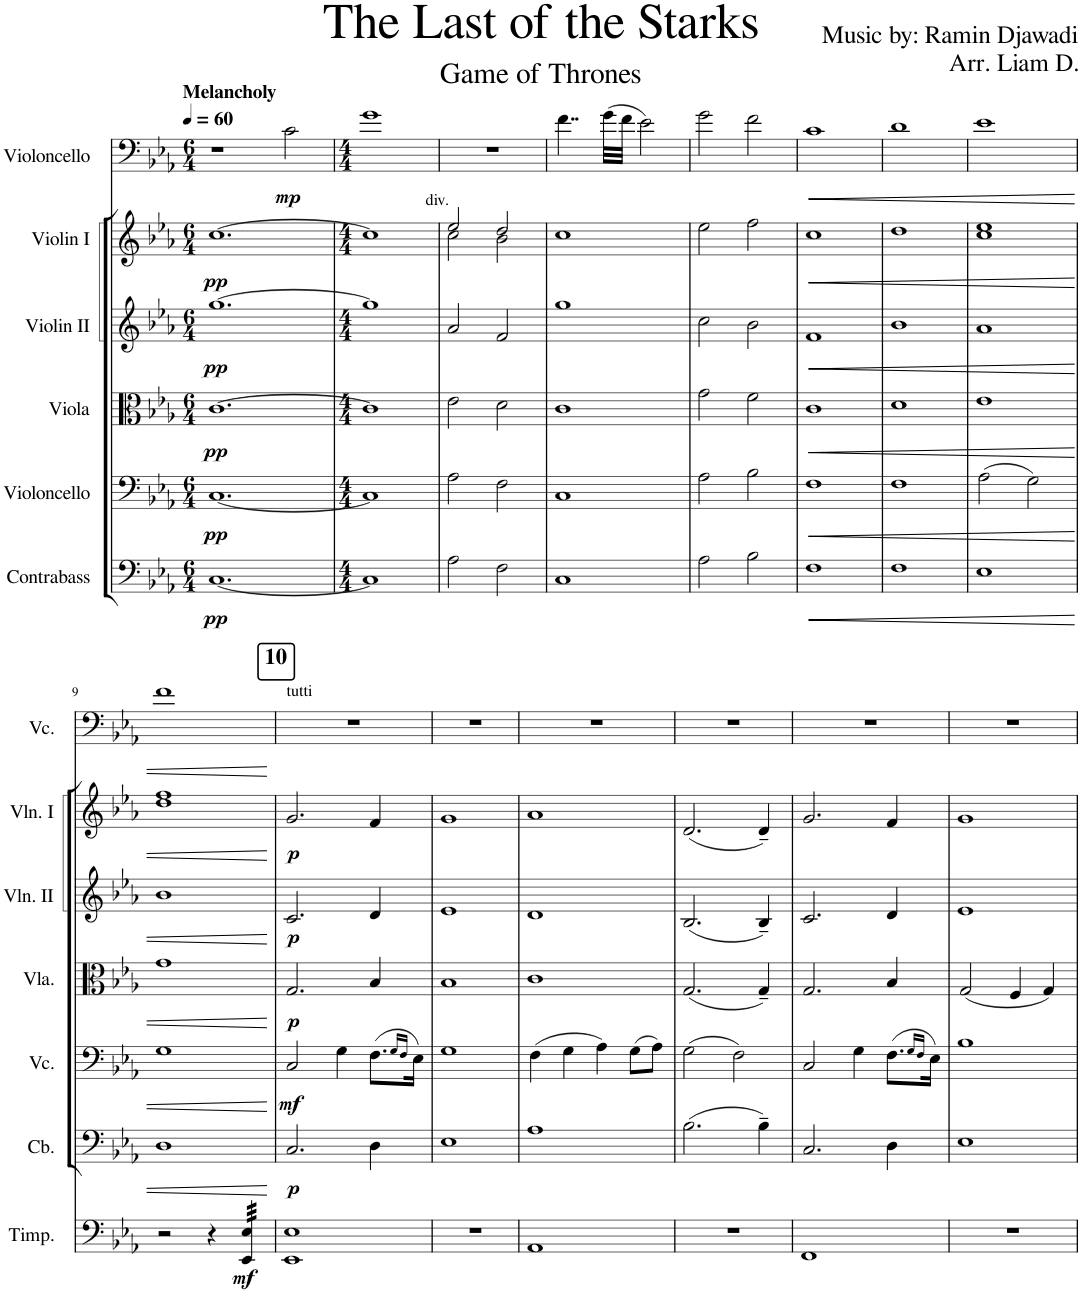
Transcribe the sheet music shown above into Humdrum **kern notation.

**kern	**dynam	**kern	**dynam	**kern	**dynam	**kern	**dynam	**kern	**dynam	**kern	**dynam	**kern	**dynam	**kern
*part8	*part8	*part7	*part7	*part6	*part6	*part5	*part5	*part4	*part4	*part3	*part3	*part2	*part2	*part1
*staff8	*staff8	*staff7	*staff7	*staff6	*staff6	*staff5	*staff5	*staff4	*staff4	*staff3	*staff3	*staff2	*staff2	*staff1
*I"Timpani	*	*I"Contrabass	*	*I"Violoncello	*	*I"Viola	*	*I"Violin II	*	*I"Violin I	*	*I"Violoncello	*	*I"Viola
*I'Timp.	*	*I'Cb.	*	*I'Vc.	*	*I'Vla.	*	*I'Vln. II	*	*I'Vln. I	*	*I'Vc.	*	*I'Vla.
*stria5	*	*	*	*	*	*	*	*	*	*	*	*	*	*
*clefF4	*	*clefF4	*	*clefF4	*	*clefC3	*	*clefG2	*	*clefG2	*	*clefF4	*	*clefC3
*	*	*Trd7c12	*	*	*	*	*	*	*	*	*	*	*	*
*k[b-e-a-]	*	*k[b-e-a-]	*	*k[b-e-a-]	*	*k[b-e-a-]	*	*k[b-e-a-]	*	*k[b-e-a-]	*	*k[b-e-a-]	*	*k[b-e-a-]
*M6/4	*	*M6/4	*	*M6/4	*	*M6/4	*	*M6/4	*	*M6/4	*	*M6/4	*	*M6/4
*MM60	*	*MM60	*	*MM60	*	*MM60	*	*MM60	*	*MM60	*	*MM60	*	*MM60
=1	=1	=1	=1	=1	=1	=1	=1	=1	=1	=1	=1	=1	=1	=1
!	!	!	!	!	!	!	!	!	!	!	!	!	!	!LO:TX:a:B:t=Melancholy
!	!	!	!LO:DY:b	!	!LO:DY:b	!	!LO:DY:b	!	!LO:DY:b	!	!LO:DY:b	!	!	!
1.r	.	[1.C	pp	[1.C	pp	[1.c	pp	[1.gg	pp	[1.cc	pp	1r	.	1.r
!	!	!	!	!	!	!	!	!	!	!	!	!	!LO:DY:b	!
.	.	.	.	.	.	.	.	.	.	.	.	2c\	mp	.
=2	=2	=2	=2	=2	=2	=2	=2	=2	=2	=2	=2	=2	=2	=2
*M4/4	*	*M4/4	*	*M4/4	*	*M4/4	*	*M4/4	*	*M4/4	*	*M4/4	*	*M4/4
1r	.	1C]	.	1C]	.	1c]	.	1gg]	.	1cc]	.	1g	.	1r
=3	=3	=3	=3	=3	=3	=3	=3	=3	=3	=3	=3	=3	=3	=3
*	*	*	*	*	*	*	*	*	*	*^	*	*	*	*
!	!	!	!	!	!	!	!	!	!	!LO:TX:a:t=div.	!	!	!	!	!
1r	.	2A-\	.	2A-\	.	2e-\	.	2a-/	.	2ee-/	2cc\	.	1r	.	1r
.	.	2F\	.	2F\	.	2d\	.	2f/	.	2dd/	2b-\	.	.	.	.
*	*	*	*	*	*	*	*	*	*	*v	*v	*	*	*	*
=4	=4	=4	=4	=4	=4	=4	=4	=4	=4	=4	=4	=4	=4	=4
1r	.	1C	.	1C	.	1c	.	1gg	.	1cc	.	4..f\	.	1r
.	.	.	.	.	.	.	.	.	.	.	.	(32g\LLL	.	.
.	.	.	.	.	.	.	.	.	.	.	.	32f\JJJ	.	.
.	.	.	.	.	.	.	.	.	.	.	.	2e-\)	.	.
=5	=5	=5	=5	=5	=5	=5	=5	=5	=5	=5	=5	=5	=5	=5
1r	.	2A-\	.	2A-\	.	2g\	.	2cc\	.	2ee-\	.	2g\	.	1r
.	.	2B-\	.	2B-\	.	2f\	.	2b-\	.	2ff\	.	2f\	.	.
=6	=6	=6	=6	=6	=6	=6	=6	=6	=6	=6	=6	=6	=6	=6
!	!	!	!LO:HP:b	!	!LO:HP:b	!	!LO:HP:b	!	!LO:HP:b	!	!LO:HP:b	!	!LO:HP:b	!
1r	.	1F	<	1F	<	1c	<	1f	<	1cc	<	1c	<	1r
=7	=7	=7	=7	=7	=7	=7	=7	=7	=7	=7	=7	=7	=7	=7
1r	.	1F	.	1F	.	1d	.	1b-	.	1dd	.	1d	.	1r
=8	=8	=8	=8	=8	=8	=8	=8	=8	=8	=8	=8	=8	=8	=8
*	*	*	*	*	*	*	*	*	*	*^	*	*	*	*
1r	.	1E-	.	(2A-\	.	1e-	.	1a-	.	1ee-	1cc	.	1e-	.	1r
.	.	.	.	2G\)	.	.	.	.	.	.	.	.	.	.	.
!!LO:LB:g=z
=9	=9	=9	=9	=9	=9	=9	=9	=9	=9	=9	=9	=9	=9	=9	=9
2r	.	1D	.	1G	.	1g	.	1b-	.	1ff	1dd	.	1f	.	1r
4r	.	.	.	.	.	.	.	.	.	.	.	.	.	.	.
!	!LO:DY:b	!	!	!	!	!	!	!	!	!	!	!	!	!	!
*tremolo	*	*	*	*	*	*	*	*	*	*	*	*	*	*	*
32EE-/ 32E-/LLL	mf	.	.	.	.	.	.	.	.	.	.	.	.	.	.
32EE-/ 32E-/	.	.	.	.	.	.	.	.	.	.	.	.	.	.	.
32EE-/ 32E-/	.	.	.	.	.	.	.	.	.	.	.	.	.	.	.
32EE-/ 32E-/	.	.	.	.	.	.	.	.	.	.	.	.	.	.	.
32EE-/ 32E-/	.	.	.	.	.	.	.	.	.	.	.	.	.	.	.
32EE-/ 32E-/	.	.	.	.	.	.	.	.	.	.	.	.	.	.	.
32EE-/ 32E-/	.	.	.	.	.	.	.	.	.	.	.	.	.	.	.
32EE-/ 32E-/JJJ	.	.	.	.	.	.	.	.	.	.	.	.	.	.	.
*Xtremolo	*	*	*	*	*	*	*	*	*	*	*	*	*	*	*
*	*	*	*	*	*	*	*	*	*	*v	*v	*	*	*	*
.	.	.	[	.	[	.	[	.	[	.	[	.	[	.
!!LO:REH:place=s1:a:t=
!!LO:REH:place=s1:a:B:cj:fs=14:t=10
=10	=10	=10	=10	=10	=10	=10	=10	=10	=10	=10	=10	=10	=10	=10
!	!	!	!	!	!	!	!	!	!	!	!	!LO:TX:a:t=tutti	!	!
!	!	!	!LO:DY:b	!	!LO:DY:b	!	!LO:DY:b	!	!LO:DY:b	!	!LO:DY:b	!	!	!
1EE- 1E-	.	2.C/	p	2C/	mf	2.G/	p	2.c/	p	2.g/	p	1r	.	1r
.	.	.	.	4G\	.	.	.	.	.	.	.	.	.	.
.	.	4D\	.	(8.F\L	.	4B-/	.	4d/	.	4f/	.	.	.	.
.	.	.	.	16qG/LL	.	.	.	.	.	.	.	.	.	.
.	.	.	.	16qF/JJ	.	.	.	.	.	.	.	.	.	.
.	.	.	.	16E-\Jk)	.	.	.	.	.	.	.	.	.	.
=11	=11	=11	=11	=11	=11	=11	=11	=11	=11	=11	=11	=11	=11	=11
1r	.	1E-	.	1G	.	1B-	.	1e-	.	1g	.	1r	.	1r
=12	=12	=12	=12	=12	=12	=12	=12	=12	=12	=12	=12	=12	=12	=12
1AA-	.	1A-	.	(4F\	.	1c	.	1d	.	1a-	.	1r	.	1r
.	.	.	.	4G\	.	.	.	.	.	.	.	.	.	.
.	.	.	.	4A-\)	.	.	.	.	.	.	.	.	.	.
.	.	.	.	(8G\L	.	.	.	.	.	.	.	.	.	.
.	.	.	.	8A-\J)	.	.	.	.	.	.	.	.	.	.
=13	=13	=13	=13	=13	=13	=13	=13	=13	=13	=13	=13	=13	=13	=13
1r	.	(2.B-\	.	(2G\	.	(2.G/	.	(2.B-/	.	(2.d/	.	1r	.	1r
.	.	.	.	2F\)	.	.	.	.	.	.	.	.	.	.
.	.	4B-~\)	.	.	.	4G~/)	.	4B-~/)	.	4d~/)	.	.	.	.
=14	=14	=14	=14	=14	=14	=14	=14	=14	=14	=14	=14	=14	=14	=14
1FF	.	2.C/	.	2C/	.	2.G/	.	2.c/	.	2.g/	.	1r	.	1r
.	.	.	.	4G\	.	.	.	.	.	.	.	.	.	.
.	.	4D\	.	(8.F\L	.	4B-/	.	4d/	.	4f/	.	.	.	.
.	.	.	.	16qG/LL	.	.	.	.	.	.	.	.	.	.
.	.	.	.	16qF/JJ	.	.	.	.	.	.	.	.	.	.
.	.	.	.	16E-\Jk)	.	.	.	.	.	.	.	.	.	.
=15	=15	=15	=15	=15	=15	=15	=15	=15	=15	=15	=15	=15	=15	=15
1r	.	1E-	.	1B-	.	(2G/	.	1e-	.	1g	.	1r	.	1r
.	.	.	.	.	.	4F/	.	.	.	.	.	.	.	.
.	.	.	.	.	.	4G/)	.	.	.	.	.	.	.	.
=	=	=	=	=	=	=	=	=	=	=	=	=	=	=
*-	*-	*-	*-	*-	*-	*-	*-	*-	*-	*-	*-	*-	*-	*-
